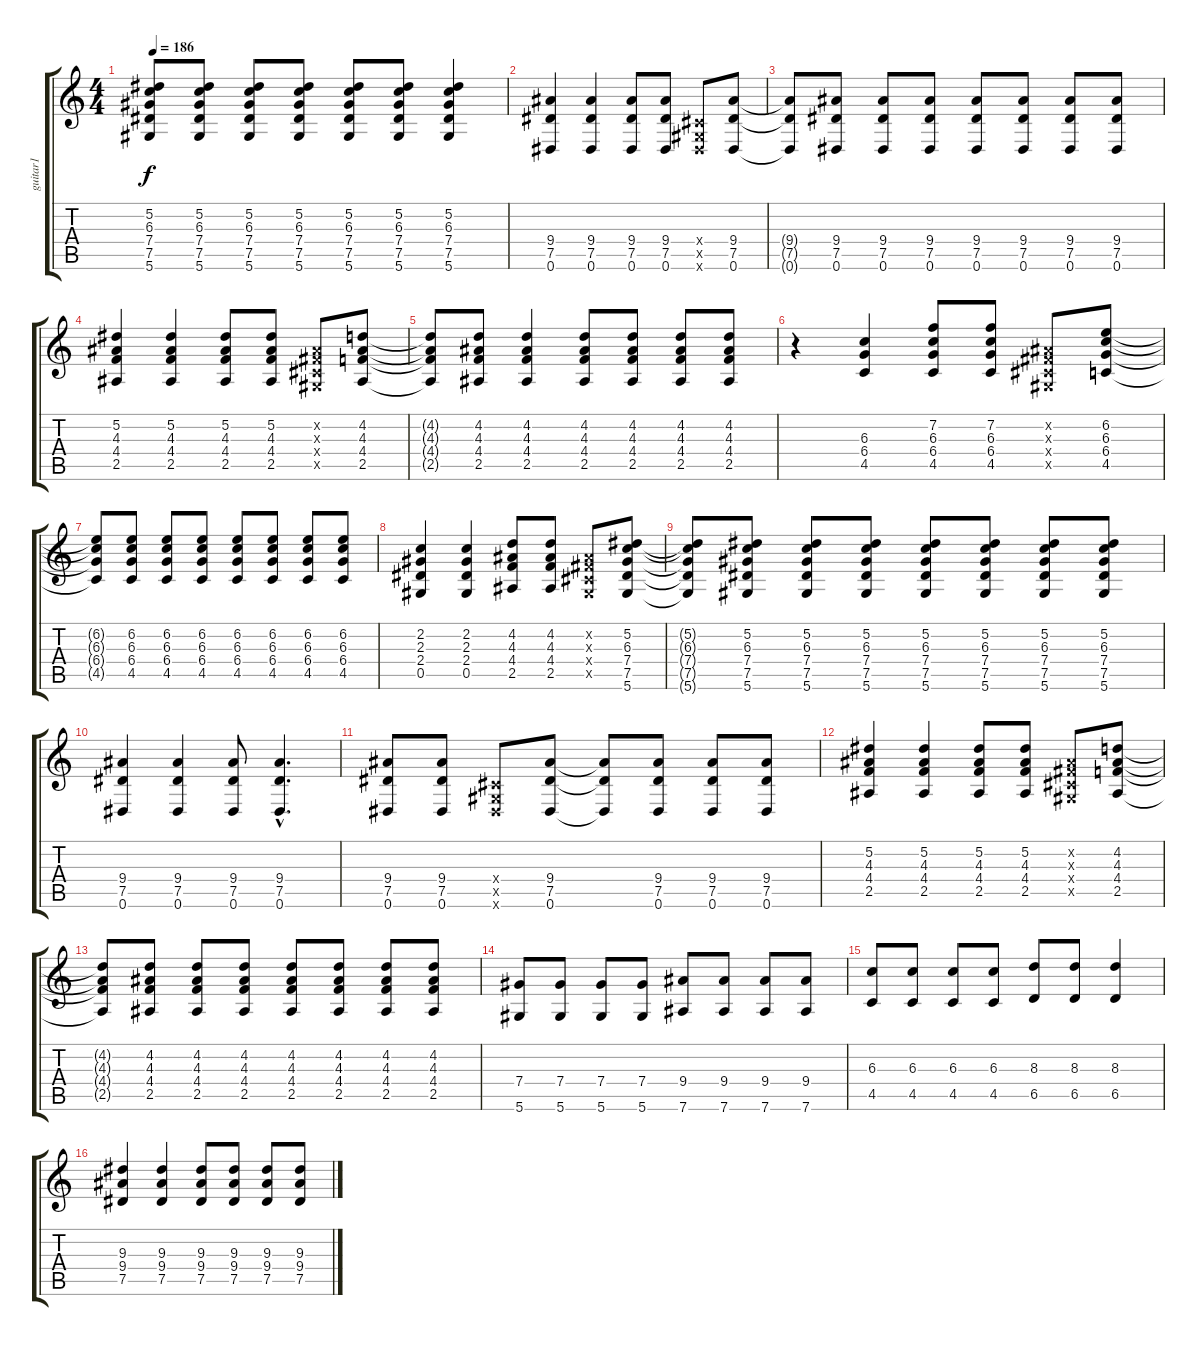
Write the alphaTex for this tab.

\track ("guitar1" "guitar1") {instrument distortionguitar}
\staff {score tabs}
\tuning (Eb4 Bb3 Gb3 Db3 Ab2 Eb2) {hide}
\ts (4 4)
\tempo 186
\clef g2
\ks c
(5.2{t} 6.3{t} 7.4{t} 7.5{t} 5.6{t}).8{dy f} (5.2 6.3 7.4 7.5 5.6).8 (5.2 6.3 7.4 7.5 5.6).8 (5.2 6.3 7.4 7.5 5.6).8 (5.2 6.3 7.4 7.5 5.6).8 (5.2 6.3 7.4 7.5 5.6).8 (5.2 6.3 7.4 7.5 5.6).4 |
(9.4 7.5 0.6).4 (9.4 7.5 0.6).4 (9.4 7.5 0.6).8 (9.4 7.5 0.6).8 (0.4{x} 0.5{x} 0.6{x}).8 (9.4 7.5 0.6).8 |
(9.4{t} 7.5{t} 0.6{t}).8 (9.4 7.5 0.6).8 (9.4 7.5 0.6).8 (9.4 7.5 0.6).8 (9.4 7.5 0.6).8 (9.4 7.5 0.6).8 (9.4 7.5 0.6).8 (9.4 7.5 0.6).8 |
(5.2 4.3 4.4 2.5).4 (5.2 4.3 4.4 2.5).4 (5.2 4.3 4.4 2.5).8 (5.2 4.3 4.4 2.5).8 (0.2{x} 0.3{x} 0.4{x} 0.5{x}).8 (4.2 4.3 4.4 2.5).8 |
(4.2{t} 4.3{t} 4.4{t} 2.5{t}).8 (4.2 4.3 4.4 2.5).8 (4.2 4.3 4.4 2.5).4 (4.2 4.3 4.4 2.5).8 (4.2 4.3 4.4 2.5).8 (4.2 4.3 4.4 2.5).8 (4.2 4.3 4.4 2.5).8 |
r.4 (6.3 6.4 4.5).4 (7.2 6.3 6.4 4.5).8 (7.2 6.3 6.4 4.5).8 (0.2{x} 0.3{x} 0.4{x} 0.5{x}).8 (6.2 6.3 6.4 4.5).8 |
(6.2{t} 6.3{t} 6.4{t} 4.5{t}).8 (6.2 6.3 6.4 4.5).8 (6.2 6.3 6.4 4.5).8 (6.2 6.3 6.4 4.5).8 (6.2 6.3 6.4 4.5).8 (6.2 6.3 6.4 4.5).8 (6.2 6.3 6.4 4.5).8 (6.2 6.3 6.4 4.5).8 |
(2.2 2.3 2.4 0.5).4 (2.2 2.3 2.4 0.5).4 (4.2 4.3 4.4 2.5).8 (4.2 4.3 4.4 2.5).8 (0.2{x} 0.3{x} 0.4{x} 0.5{x}).8 (5.2 6.3 7.4 7.5 5.6).8 |
(5.2{t} 6.3{t} 7.4{t} 7.5{t} 5.6{t}).8 (5.2 6.3 7.4 7.5 5.6).8 (5.2 6.3 7.4 7.5 5.6).8 (5.2 6.3 7.4 7.5 5.6).8 (5.2 6.3 7.4 7.5 5.6).8 (5.2 6.3 7.4 7.5 5.6).8 (5.2 6.3 7.4 7.5 5.6).8 (5.2 6.3 7.4 7.5 5.6).8 |
(9.4 7.5 0.6).4 (9.4 7.5 0.6).4 (9.4 7.5 0.6).8 (9.4{hac} 7.5{hac} 0.6{hac}).4{d} |
(9.4 7.5 0.6).8 (9.4 7.5 0.6).8 (0.4{x} 0.5{x} 0.6{x}).8 (9.4 7.5 0.6).8 (9.4{t} 7.5{t} 0.6{t}).8 (9.4 7.5 0.6).8 (9.4 7.5 0.6).8 (9.4 7.5 0.6).8 |
(5.2 4.3 4.4 2.5).4 (5.2 4.3 4.4 2.5).4 (5.2 4.3 4.4 2.5).8 (5.2 4.3 4.4 2.5).8 (0.2{x} 0.3{x} 0.4{x} 0.5{x}).8 (4.2 4.3 4.4 2.5).8 |
(4.2{t} 4.3{t} 4.4{t} 2.5{t}).8 (4.2 4.3 4.4 2.5).8 (4.2 4.3 4.4 2.5).8 (4.2 4.3 4.4 2.5).8 (4.2 4.3 4.4 2.5).8 (4.2 4.3 4.4 2.5).8 (4.2 4.3 4.4 2.5).8 (4.2 4.3 4.4 2.5).8 |
(7.4 5.6).8 (7.4 5.6).8 (7.4 5.6).8 (7.4 5.6).8 (9.4 7.6).8 (9.4 7.6).8 (9.4 7.6).8 (9.4 7.6).8 |
(6.3 4.5).8 (6.3 4.5).8 (6.3 4.5).8 (6.3 4.5).8 (8.3 6.5).8 (8.3 6.5).8 (8.3 6.5).4 |
(9.3 9.4 7.5).4 (9.3 9.4 7.5).4 (9.3 9.4 7.5).8 (9.3 9.4 7.5).8 (9.3 9.4 7.5).8 (9.3 9.4 7.5).8
